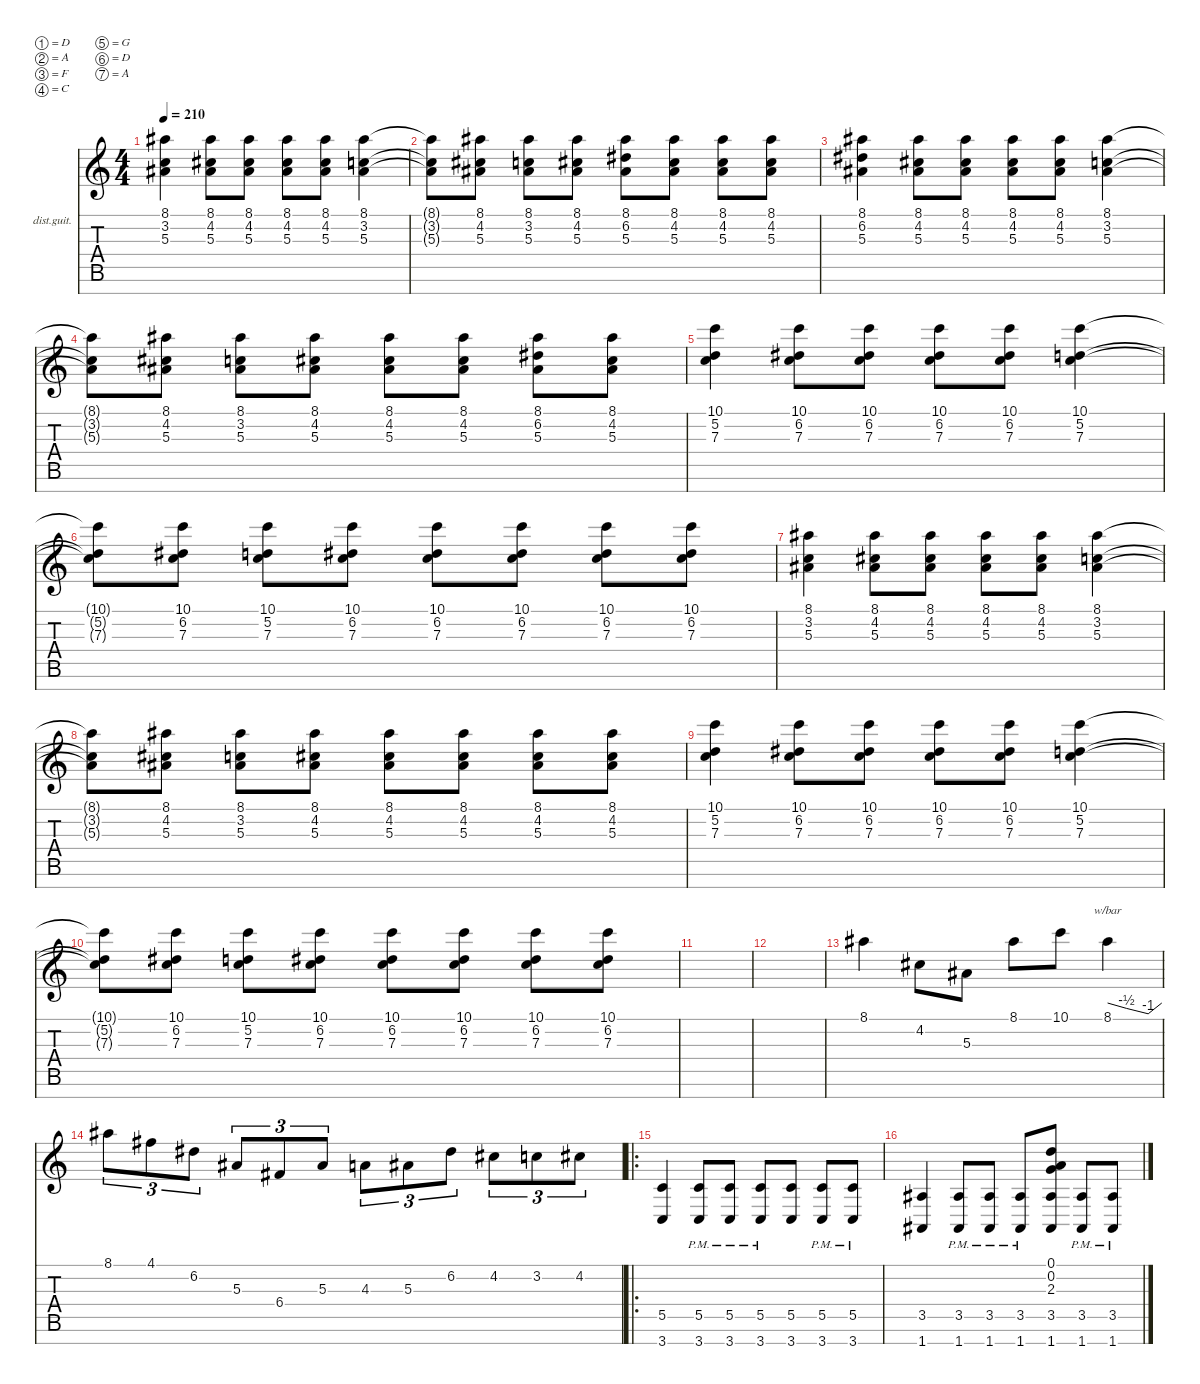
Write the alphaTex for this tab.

\defaultSystemsLayout 4
\hideDynamics
\bracketExtendMode nobrackets
\firstSystemTrackNameOrientation horizontal
\otherSystemsTrackNameOrientation horizontal
\track ("Distortion Guitar" "dist.guit.") {instrument distortionguitar}
\staff {score tabs}
\tuning (D4 A3 F3 C3 G2 D2 A1)
\ts (4 4)
\tempo 210
\clef g2
\ks c
(5.3{acc #} 3.2 8.1{acc #}).4{dy ppp instrument distortionguitar beam Down} (5.3{acc #} 4.2{acc #} 8.1{acc #}).8{beam Down} (5.3{acc #} 4.2{acc #} 8.1{acc #}).8{beam Down} (5.3{acc #} 4.2{acc #} 8.1{acc #}).8{beam Down} (5.3{acc #} 4.2{acc #} 8.1{acc #}).8{beam Down} (5.3{acc #} 3.2 8.1{acc #}).4{beam Down} |
(5.3{t acc #} 3.2{t} 8.1{t acc #}).8{beam Down} (5.3{acc #} 4.2{acc #} 8.1{acc #}).8{beam Down} (5.3{acc #} 3.2 8.1{acc #}).8{beam Down} (5.3{acc #} 4.2{acc #} 8.1{acc #}).8{beam Down} (5.3{acc #} 6.2{acc #} 8.1{acc #}).8{beam Down} (5.3{acc #} 4.2{acc #} 8.1{acc #}).8{beam Down} (5.3{acc #} 4.2{acc #} 8.1{acc #}).8{beam Down} (5.3{acc #} 4.2{acc #} 8.1{acc #}).8{beam Down} |
(5.3{acc #} 6.2{acc #} 8.1{acc #}).4{beam Down} (5.3{acc #} 4.2{acc #} 8.1{acc #}).8{beam Down} (5.3{acc #} 4.2{acc #} 8.1{acc #}).8{beam Down} (5.3{acc #} 4.2{acc #} 8.1{acc #}).8{beam Down} (5.3{acc #} 4.2{acc #} 8.1{acc #}).8{beam Down} (5.3{acc #} 3.2 8.1{acc #}).4{beam Down} |
(5.3{t acc #} 3.2{t} 8.1{t acc #}).8{beam Down} (5.3{acc #} 4.2{acc #} 8.1{acc #}).8{beam Down} (5.3{acc #} 3.2 8.1{acc #}).8{beam Down} (5.3{acc #} 4.2{acc #} 8.1{acc #}).8{beam Down} (5.3{acc #} 4.2{acc #} 8.1{acc #}).8{beam Down} (5.3{acc #} 4.2{acc #} 8.1{acc #}).8{beam Down} (5.3{acc #} 6.2{acc #} 8.1{acc #}).8{beam Down} (5.3{acc #} 4.2{acc #} 8.1{acc #}).8{beam Down} |
(7.3 5.2 10.1).4{beam Down} (7.3 6.2{acc #} 10.1).8{beam Down} (7.3 6.2{acc #} 10.1).8{beam Down} (7.3 6.2{acc #} 10.1).8{beam Down} (7.3 6.2{acc #} 10.1).8{beam Down} (7.3 5.2 10.1).4{beam Down} |
(7.3{t} 5.2{t} 10.1{t}).8{beam Down} (7.3 6.2{acc #} 10.1).8{beam Down} (7.3 5.2 10.1).8{beam Down} (7.3 6.2{acc #} 10.1).8{beam Down} (7.3 6.2{acc #} 10.1).8{beam Down} (7.3 6.2{acc #} 10.1).8{beam Down} (7.3 6.2{acc #} 10.1).8{beam Down} (7.3 6.2{acc #} 10.1).8{beam Down} |
(5.3{acc #} 3.2 8.1{acc #}).4{beam Down} (5.3{acc #} 4.2{acc #} 8.1{acc #}).8{beam Down} (5.3{acc #} 4.2{acc #} 8.1{acc #}).8{beam Down} (5.3{acc #} 4.2{acc #} 8.1{acc #}).8{beam Down} (5.3{acc #} 4.2{acc #} 8.1{acc #}).8{beam Down} (5.3{acc #} 3.2 8.1{acc #}).4{beam Down} |
(5.3{t acc #} 3.2{t} 8.1{t acc #}).8{beam Down} (5.3{acc #} 4.2{acc #} 8.1{acc #}).8{beam Down} (5.3{acc #} 3.2 8.1{acc #}).8{beam Down} (5.3{acc #} 4.2{acc #} 8.1{acc #}).8{beam Down} (5.3{acc #} 4.2{acc #} 8.1{acc #}).8{beam Down} (5.3{acc #} 4.2{acc #} 8.1{acc #}).8{beam Down} (5.3{acc #} 4.2{acc #} 8.1{acc #}).8{beam Down} (5.3{acc #} 4.2{acc #} 8.1{acc #}).8{beam Down} |
(7.3 5.2 10.1).4{beam Down} (7.3 6.2{acc #} 10.1).8{beam Down} (7.3 6.2{acc #} 10.1).8{beam Down} (7.3 6.2{acc #} 10.1).8{beam Down} (7.3 6.2{acc #} 10.1).8{beam Down} (7.3 5.2 10.1).4{beam Down} |
(7.3{t} 5.2{t} 10.1{t}).8{beam Down} (7.3 6.2{acc #} 10.1).8{beam Down} (7.3 5.2 10.1).8{beam Down} (7.3 6.2{acc #} 10.1).8{beam Down} (7.3 6.2{acc #} 10.1).8{beam Down} (7.3 6.2{acc #} 10.1).8{beam Down} (7.3 6.2{acc #} 10.1).8{beam Down} (7.3 6.2{acc #} 10.1).8{beam Down} |
|
|
8.1{acc #}.4{beam Down} 4.2{acc #}.8{beam Down} 5.3{acc #}.8{beam Down} 8.1{acc #}.8{beam Down} 10.1.8{beam Down} 8.1{acc #}.4{tbe (custom default 0 0 21 -2 21 -2 45 -4 0 0 60 0) beam Down} |
8.1{acc #}.8{tu (3 2) beam Down} 4.1{acc #}.8{tu (3 2) beam Down} 6.2{acc #}.8{tu (3 2) beam Down} 5.3{acc #}.8{tu (3 2) beam Up} 6.4{acc #}.8{tu (3 2) beam Up} 5.3{acc #}.8{tu (3 2) beam Up} 4.3.8{tu (3 2) beam Down} 5.3{acc #}.8{tu (3 2) beam Down} 6.2{acc #}.8{tu (3 2) beam Down} 4.2{acc #}.8{tu (3 2) beam Down} 3.2.8{tu (3 2) beam Down} 4.2{acc #}.8{tu (3 2) beam Down} |
\ro
(3.7 5.5).4{dy mf beam Up} (3.7{pm} 5.5{pm}).8{beam Up} (3.7{pm} 5.5{pm}).8{beam Up} (3.7{pm} 5.5{pm}).8{beam Up} (3.7 5.5).8{beam Up} (3.7{pm} 5.5{pm}).8{beam Up} (3.7{pm} 5.5{pm}).8{beam Up} |
(1.7{acc #} 3.5{acc #}).4{beam Up} (1.7{pm acc #} 3.5{pm acc #}).8{beam Up} (1.7{pm acc #} 3.5{pm acc #}).8{beam Up} (1.7{pm acc #} 3.5{pm acc #}).8{beam Up} (1.7{acc #} 3.5{acc #} 2.3 0.2 0.1).8{beam Up} (1.7{pm acc #} 3.5{pm acc #}).8{beam Up} (1.7{pm acc #} 3.5{pm acc #}).8{beam Up}
